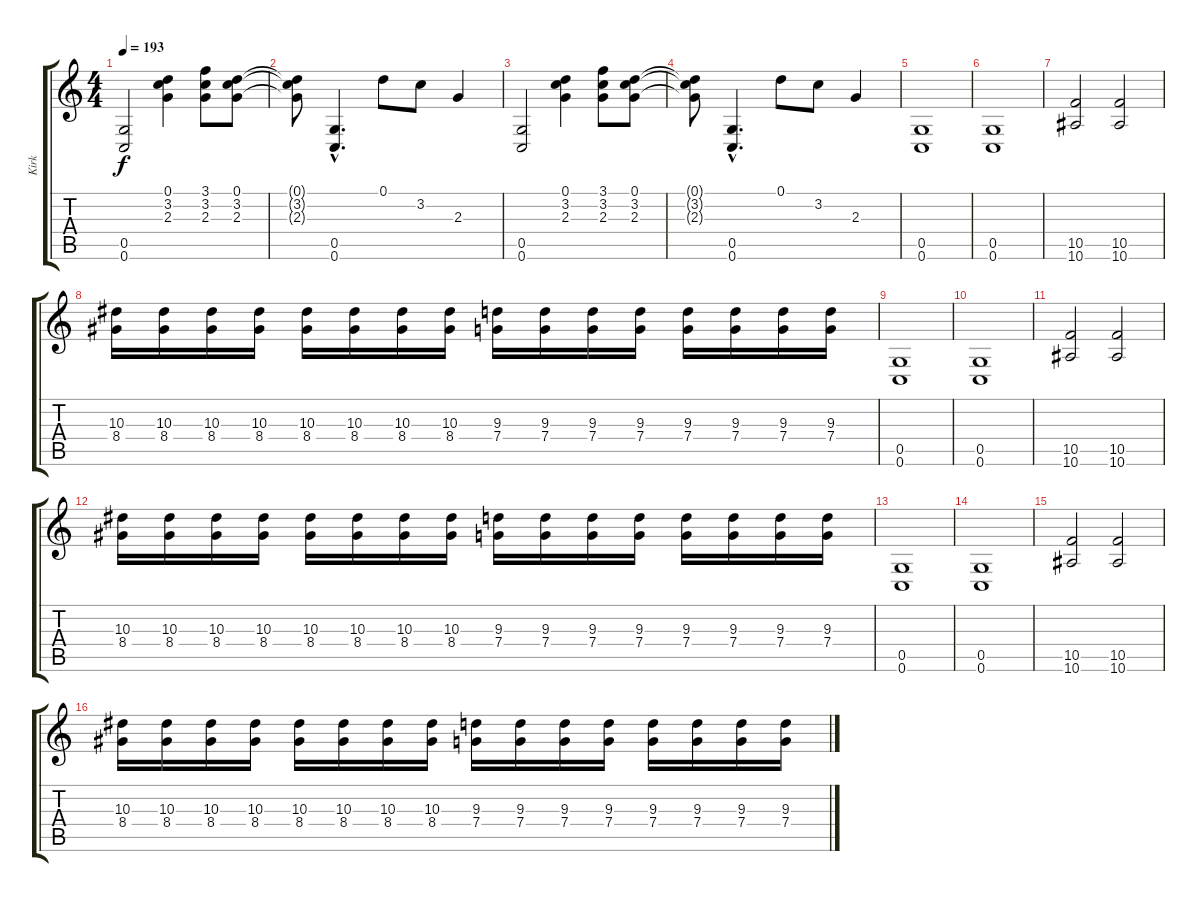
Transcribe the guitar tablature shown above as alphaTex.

\track ("Kirk" "Kirk") {instrument distortionguitar}
\staff {score tabs}
\tuning (D4 A3 F3 C3 G2 C2) {hide}
\ts (4 4)
\tempo 193
\clef g2
\ks c
(0.5 0.6).2{dy f volume 10 instrument electricguitarclean} (0.1 3.2 2.3).4 (3.1 3.2 2.3).8 (0.1 3.2 2.3).8 |
(0.1{t} 3.2{t} 2.3{t}).8 (0.5{hac} 0.6{hac}).4{d} 0.1.8 3.2.8 2.3.4 |
(0.5 0.6).2{volume 10 instrument electricguitarclean} (0.1 3.2 2.3).4 (3.1 3.2 2.3).8 (0.1 3.2 2.3).8 |
(0.1{t} 3.2{t} 2.3{t}).8 (0.5{hac} 0.6{hac}).4{d} 0.1.8 3.2.8 2.3.4 |
(0.5 0.6).1{volume 16 instrument distortionguitar} |
(0.5 0.6).1{volume 16 instrument distortionguitar} |
(10.5 10.6).2 (10.5 10.6).2 |
(10.3 8.4).16 (10.3 8.4).16 (10.3 8.4).16 (10.3 8.4).16 (10.3 8.4).16 (10.3 8.4).16 (10.3 8.4).16 (10.3 8.4).16 (9.3 7.4).16 (9.3 7.4).16 (9.3 7.4).16 (9.3 7.4).16 (9.3 7.4).16 (9.3 7.4).16 (9.3 7.4).16 (9.3 7.4).16 |
(0.5 0.6).1{volume 16 instrument distortionguitar} |
(0.5 0.6).1{volume 16 instrument distortionguitar} |
(10.5 10.6).2 (10.5 10.6).2 |
(10.3 8.4).16 (10.3 8.4).16 (10.3 8.4).16 (10.3 8.4).16 (10.3 8.4).16 (10.3 8.4).16 (10.3 8.4).16 (10.3 8.4).16 (9.3 7.4).16 (9.3 7.4).16 (9.3 7.4).16 (9.3 7.4).16 (9.3 7.4).16 (9.3 7.4).16 (9.3 7.4).16 (9.3 7.4).16 |
(0.5 0.6).1{volume 16 instrument distortionguitar} |
(0.5 0.6).1{volume 16 instrument distortionguitar} |
(10.5 10.6).2 (10.5 10.6).2 |
(10.3 8.4).16 (10.3 8.4).16 (10.3 8.4).16 (10.3 8.4).16 (10.3 8.4).16 (10.3 8.4).16 (10.3 8.4).16 (10.3 8.4).16 (9.3 7.4).16 (9.3 7.4).16 (9.3 7.4).16 (9.3 7.4).16 (9.3 7.4).16 (9.3 7.4).16 (9.3 7.4).16 (9.3 7.4).16
